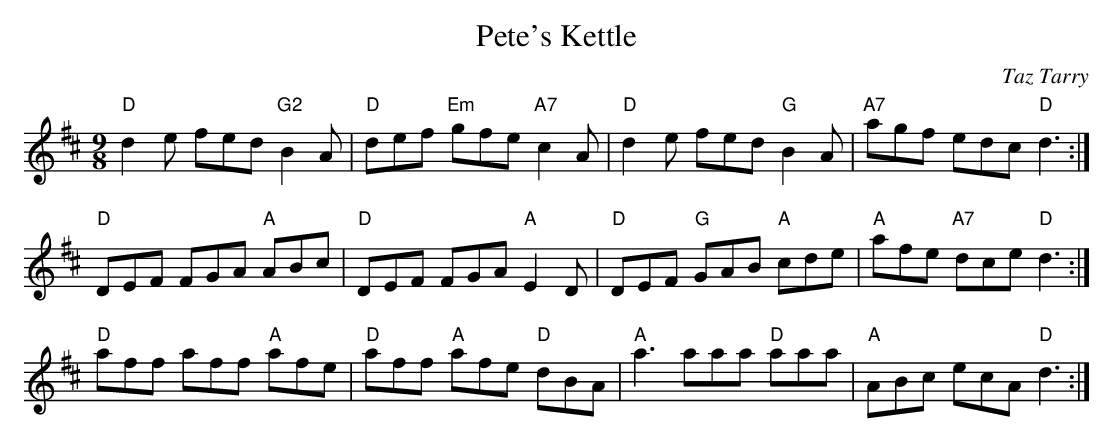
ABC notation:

X:1
T:Pete's Kettle
M:9/8
L:1/8
C:Taz Tarry
K:D
"D" d2e fed "G2" B2A|"D" def "Em" gfe "A7" c2A|"D" d2e fed "G" B2A|"A7" agf edc "D" d3:|!
"D" DEF FGA "A" ABc|"D" DEF FGA "A" E2D|"D" DEF "G" GAB "A" cde|"A" afe "A7" dce "D" d3:|!
"D" aff aff "A" afe|"D" aff "A" afe "D" dBA|"A" a3  aaa "D" aaa|"A" ABc ecA "D" d3:|
